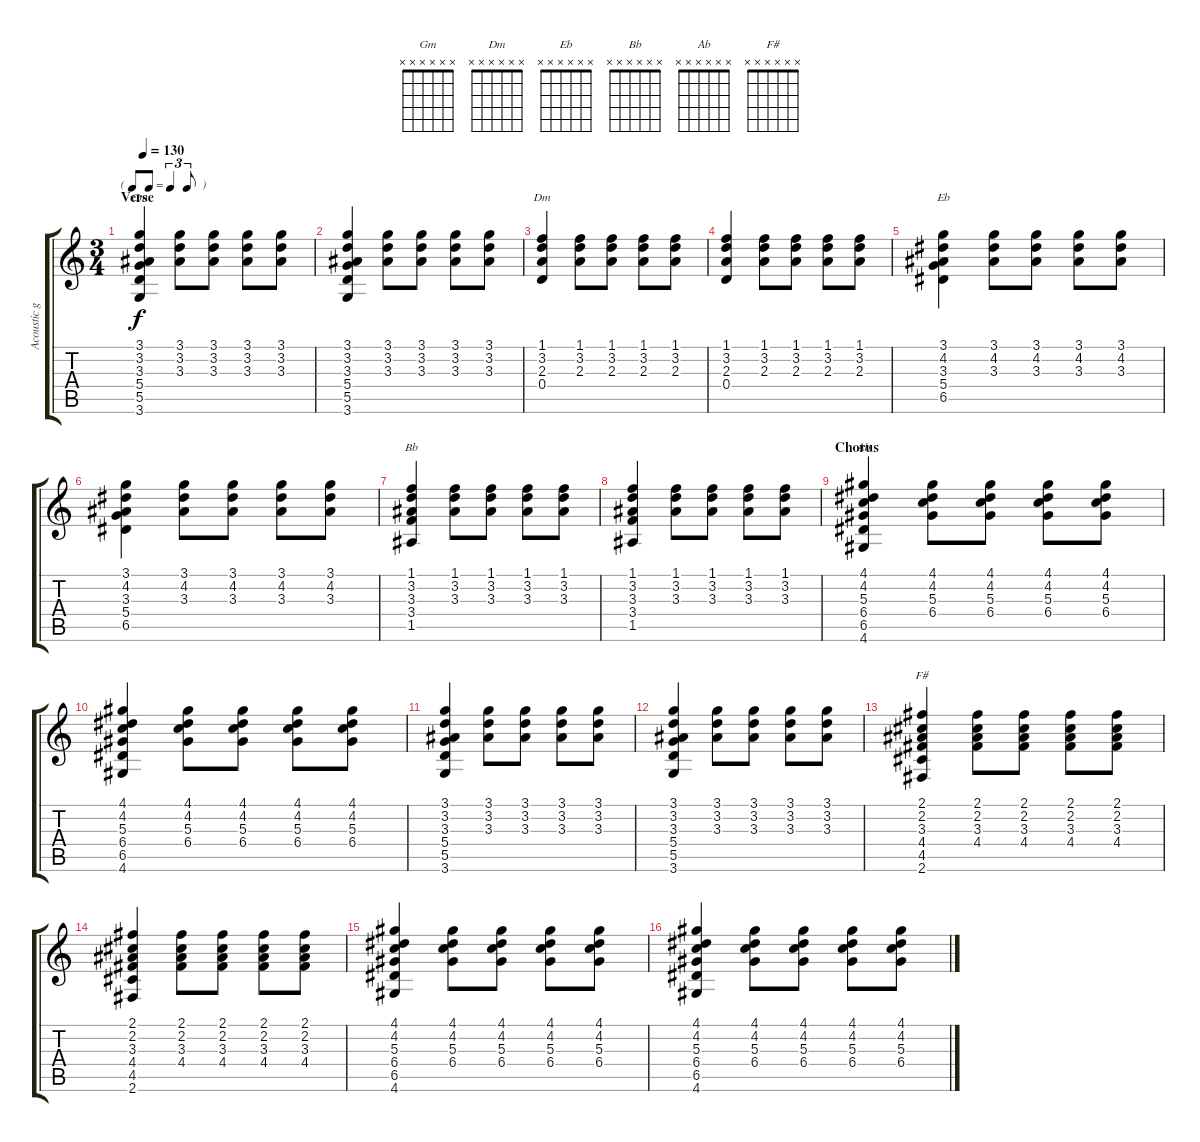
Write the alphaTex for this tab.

\track ("Acoustic guitar" "Acoustic g") {instrument acousticguitarnylon}
\staff {score tabs}
\tuning (E4 B3 G3 D3 A2 E2) {hide}
\chord ("Gm" x x x x x x) {firstfret 0}
\chord ("Dm" x x x x x x) {firstfret 0}
\chord ("Eb" x x x x x x) {firstfret 0}
\chord ("Bb" x x x x x x) {firstfret 0}
\chord ("Ab" x x x x x x) {firstfret 0}
\chord ("F#" x x x x x x) {firstfret 0}
\ts (3 4)
\tf triplet8th
\section ("" "Verse")
\tempo 130
\clef g2
\ks c
(3.1 3.2 3.3 5.4 5.5 3.6).4{ch "Gm" dy f} (3.1 3.2 3.3).8 (3.1 3.2 3.3).8 (3.1 3.2 3.3).8 (3.1 3.2 3.3).8 |
(3.1 3.2 3.3 5.4 5.5 3.6).4 (3.1 3.2 3.3).8 (3.1 3.2 3.3).8 (3.1 3.2 3.3).8 (3.1 3.2 3.3).8 |
(1.1 3.2 2.3 0.4).4{ch "Dm"} (1.1 3.2 2.3).8 (1.1 3.2 2.3).8 (1.1 3.2 2.3).8 (1.1 3.2 2.3).8 |
(1.1 3.2 2.3 0.4).4 (1.1 3.2 2.3).8 (1.1 3.2 2.3).8 (1.1 3.2 2.3).8 (1.1 3.2 2.3).8 |
(3.1 4.2 3.3 5.4 6.5).4{ch "Eb"} (3.1 4.2 3.3).8 (3.1 4.2 3.3).8 (3.1 4.2 3.3).8 (3.1 4.2 3.3).8 |
(3.1 4.2 3.3 5.4 6.5).4 (3.1 4.2 3.3).8 (3.1 4.2 3.3).8 (3.1 4.2 3.3).8 (3.1 4.2 3.3).8 |
(1.1 3.2 3.3 3.4 1.5).4{ch "Bb"} (1.1 3.2 3.3).8 (1.1 3.2 3.3).8 (1.1 3.2 3.3).8 (1.1 3.2 3.3).8 |
(1.1 3.2 3.3 3.4 1.5).4 (1.1 3.2 3.3).8 (1.1 3.2 3.3).8 (1.1 3.2 3.3).8 (1.1 3.2 3.3).8 |
\section ("" "Chorus")
(4.1 4.2 5.3 6.4 6.5 4.6).4{ch "Ab"} (4.1 4.2 5.3 6.4).8 (4.1 4.2 5.3 6.4).8 (4.1 4.2 5.3 6.4).8 (4.1 4.2 5.3 6.4).8 |
(4.1 4.2 5.3 6.4 6.5 4.6).4 (4.1 4.2 5.3 6.4).8 (4.1 4.2 5.3 6.4).8 (4.1 4.2 5.3 6.4).8 (4.1 4.2 5.3 6.4).8 |
(3.1 3.2 3.3 5.4 5.5 3.6).4 (3.1 3.2 3.3).8 (3.1 3.2 3.3).8 (3.1 3.2 3.3).8 (3.1 3.2 3.3).8 |
(3.1 3.2 3.3 5.4 5.5 3.6).4 (3.1 3.2 3.3).8 (3.1 3.2 3.3).8 (3.1 3.2 3.3).8 (3.1 3.2 3.3).8 |
(2.1 2.2 3.3 4.4 4.5 2.6).4{ch "F#"} (2.1 2.2 3.3 4.4).8 (2.1 2.2 3.3 4.4).8 (2.1 2.2 3.3 4.4).8 (2.1 2.2 3.3 4.4).8 |
(2.1 2.2 3.3 4.4 4.5 2.6).4 (2.1 2.2 3.3 4.4).8 (2.1 2.2 3.3 4.4).8 (2.1 2.2 3.3 4.4).8 (2.1 2.2 3.3 4.4).8 |
(4.1 4.2 5.3 6.4 6.5 4.6).4 (4.1 4.2 5.3 6.4).8 (4.1 4.2 5.3 6.4).8 (4.1 4.2 5.3 6.4).8 (4.1 4.2 5.3 6.4).8 |
(4.1 4.2 5.3 6.4 6.5 4.6).4 (4.1 4.2 5.3 6.4).8 (4.1 4.2 5.3 6.4).8 (4.1 4.2 5.3 6.4).8 (4.1 4.2 5.3 6.4).8
